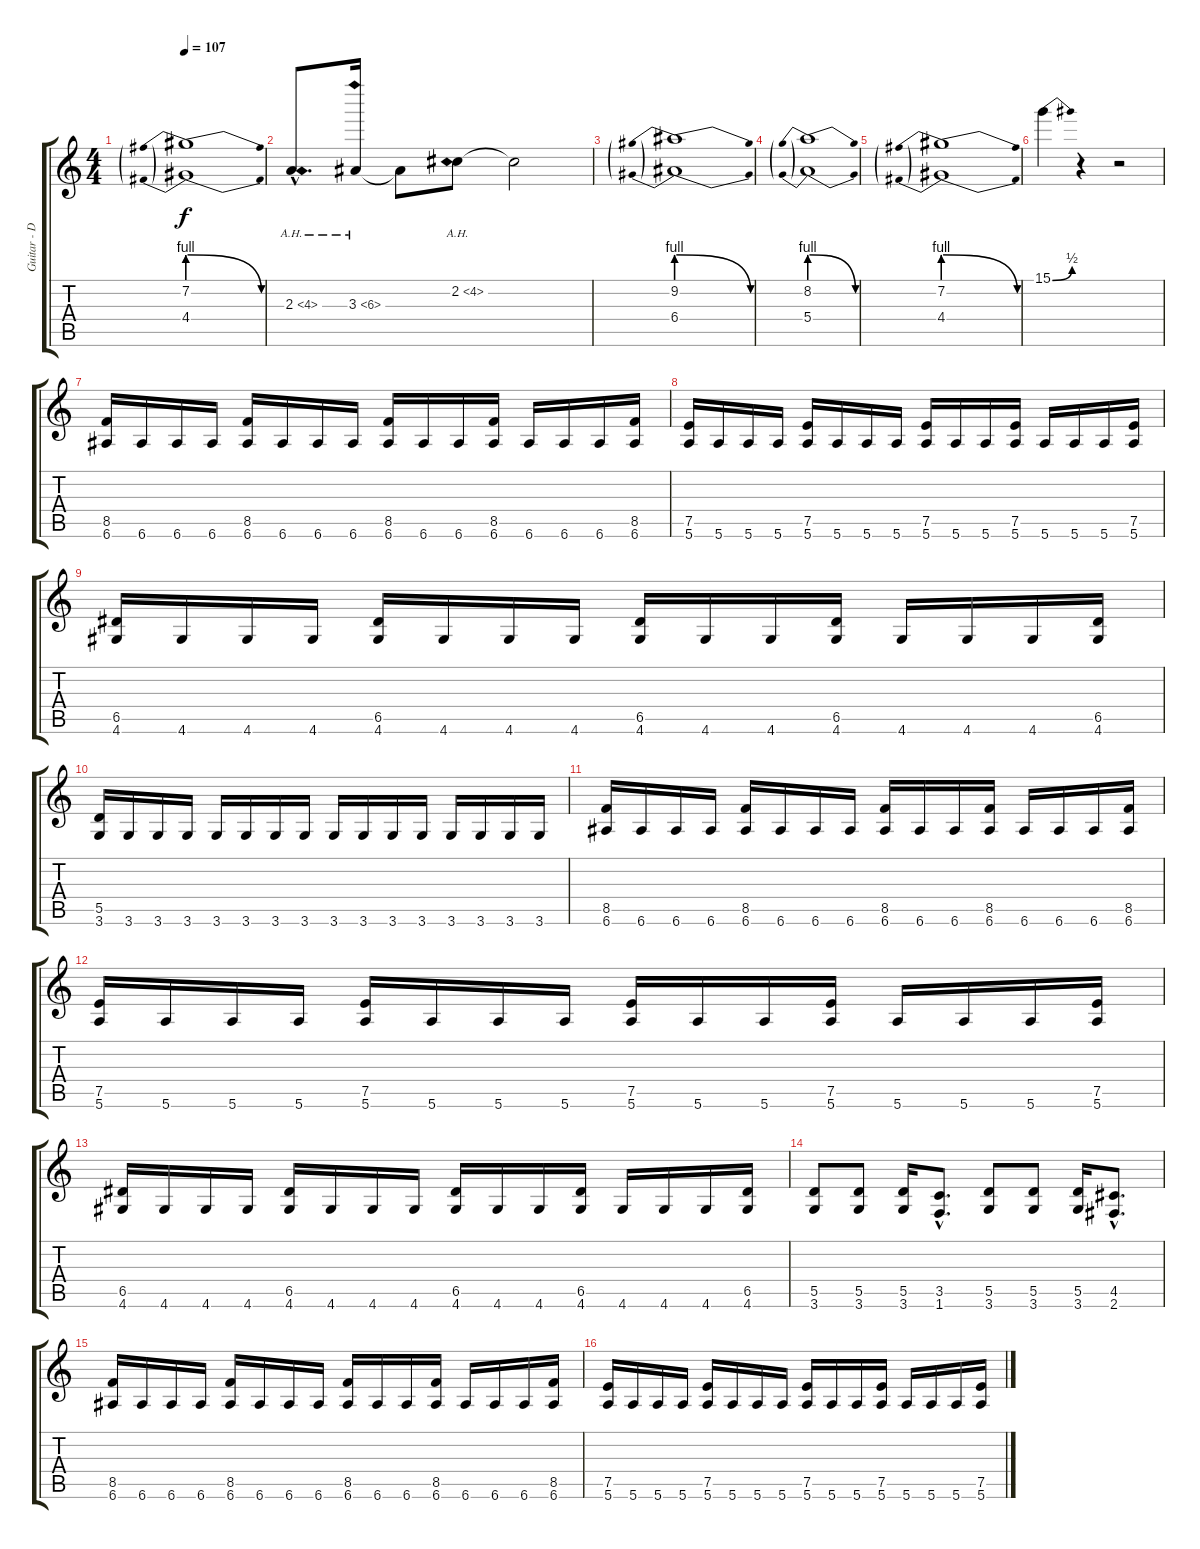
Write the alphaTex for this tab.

\track ("Guitar - DimeBag" "Guitar - D") {instrument distortionguitar}
\staff {score tabs}
\tuning (E4 B3 G3 D3 A2 E2) {hide}
\ts (4 4)
\tempo 107
\clef g2
\ks c
(7.2{be (prebendrelease 0 4 60 0)} 4.4{be (prebendrelease 0 4 60 0)}).1{dy f} |
2.3{ah 2 hac}.8{d} 3.3{ah 3}.16 3.3{t}.8 2.2{ah 2}.8 2.2{t}.2 |
(9.2{be (prebendrelease 0 4 60 0)} 6.4{be (prebendrelease 0 4 60 0)}).1 |
(8.2{be (prebendrelease 0 4 60 0)} 5.4{be (prebendrelease 0 4 60 0)}).1 |
(7.2{be (prebendrelease 0 4 60 0)} 4.4{be (prebendrelease 0 4 60 0)}).1 |
15.1{be (bend 0 0 60 2)}.4 r.4 r.2 |
(8.5 6.6).16 6.6.16 6.6.16 6.6.16 (8.5 6.6).16 6.6.16 6.6.16 6.6.16 (8.5 6.6).16 6.6.16 6.6.16 (8.5 6.6).16 6.6.16 6.6.16 6.6.16 (8.5 6.6).16 |
(7.5 5.6).16 5.6.16 5.6.16 5.6.16 (7.5 5.6).16 5.6.16 5.6.16 5.6.16 (7.5 5.6).16 5.6.16 5.6.16 (7.5 5.6).16 5.6.16 5.6.16 5.6.16 (7.5 5.6).16 |
(6.5 4.6).16 4.6.16 4.6.16 4.6.16 (6.5 4.6).16 4.6.16 4.6.16 4.6.16 (6.5 4.6).16 4.6.16 4.6.16 (6.5 4.6).16 4.6.16 4.6.16 4.6.16 (6.5 4.6).16 |
(5.5 3.6).16 3.6.16 3.6.16 3.6.16 3.6.16 3.6.16 3.6.16 3.6.16 3.6.16 3.6.16 3.6.16 3.6.16 3.6.16 3.6.16 3.6.16 3.6.16 |
(8.5 6.6).16 6.6.16 6.6.16 6.6.16 (8.5 6.6).16 6.6.16 6.6.16 6.6.16 (8.5 6.6).16 6.6.16 6.6.16 (8.5 6.6).16 6.6.16 6.6.16 6.6.16 (8.5 6.6).16 |
(7.5 5.6).16 5.6.16 5.6.16 5.6.16 (7.5 5.6).16 5.6.16 5.6.16 5.6.16 (7.5 5.6).16 5.6.16 5.6.16 (7.5 5.6).16 5.6.16 5.6.16 5.6.16 (7.5 5.6).16 |
(6.5 4.6).16 4.6.16 4.6.16 4.6.16 (6.5 4.6).16 4.6.16 4.6.16 4.6.16 (6.5 4.6).16 4.6.16 4.6.16 (6.5 4.6).16 4.6.16 4.6.16 4.6.16 (6.5 4.6).16 |
(5.5 3.6).8 (5.5 3.6).8 (5.5 3.6).16 (3.5{hac} 1.6{hac}).8{d} (5.5 3.6).8 (5.5 3.6).8 (5.5 3.6).16 (4.5{hac} 2.6{hac}).8{d} |
(8.5 6.6).16 6.6.16 6.6.16 6.6.16 (8.5 6.6).16 6.6.16 6.6.16 6.6.16 (8.5 6.6).16 6.6.16 6.6.16 (8.5 6.6).16 6.6.16 6.6.16 6.6.16 (8.5 6.6).16 |
(7.5 5.6).16 5.6.16 5.6.16 5.6.16 (7.5 5.6).16 5.6.16 5.6.16 5.6.16 (7.5 5.6).16 5.6.16 5.6.16 (7.5 5.6).16 5.6.16 5.6.16 5.6.16 (7.5 5.6).16
